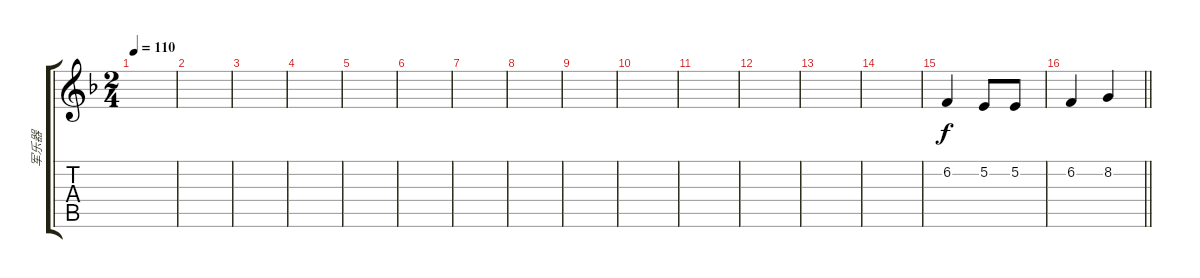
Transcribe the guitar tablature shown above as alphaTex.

\track ("军乐器" "军乐器") {instrument trombone}
\staff {score tabs}
\tuning (E4 B3 G3 D3 A2 E2) {hide}
\ts (2 4)
\tempo 110
\clef g2
\ks dminor
|
|
|
|
|
|
|
|
|
|
|
|
|
|
6.2.4 5.2.8 5.2.8 |
\barLineRight lightlight
6.2.4 8.2.4
